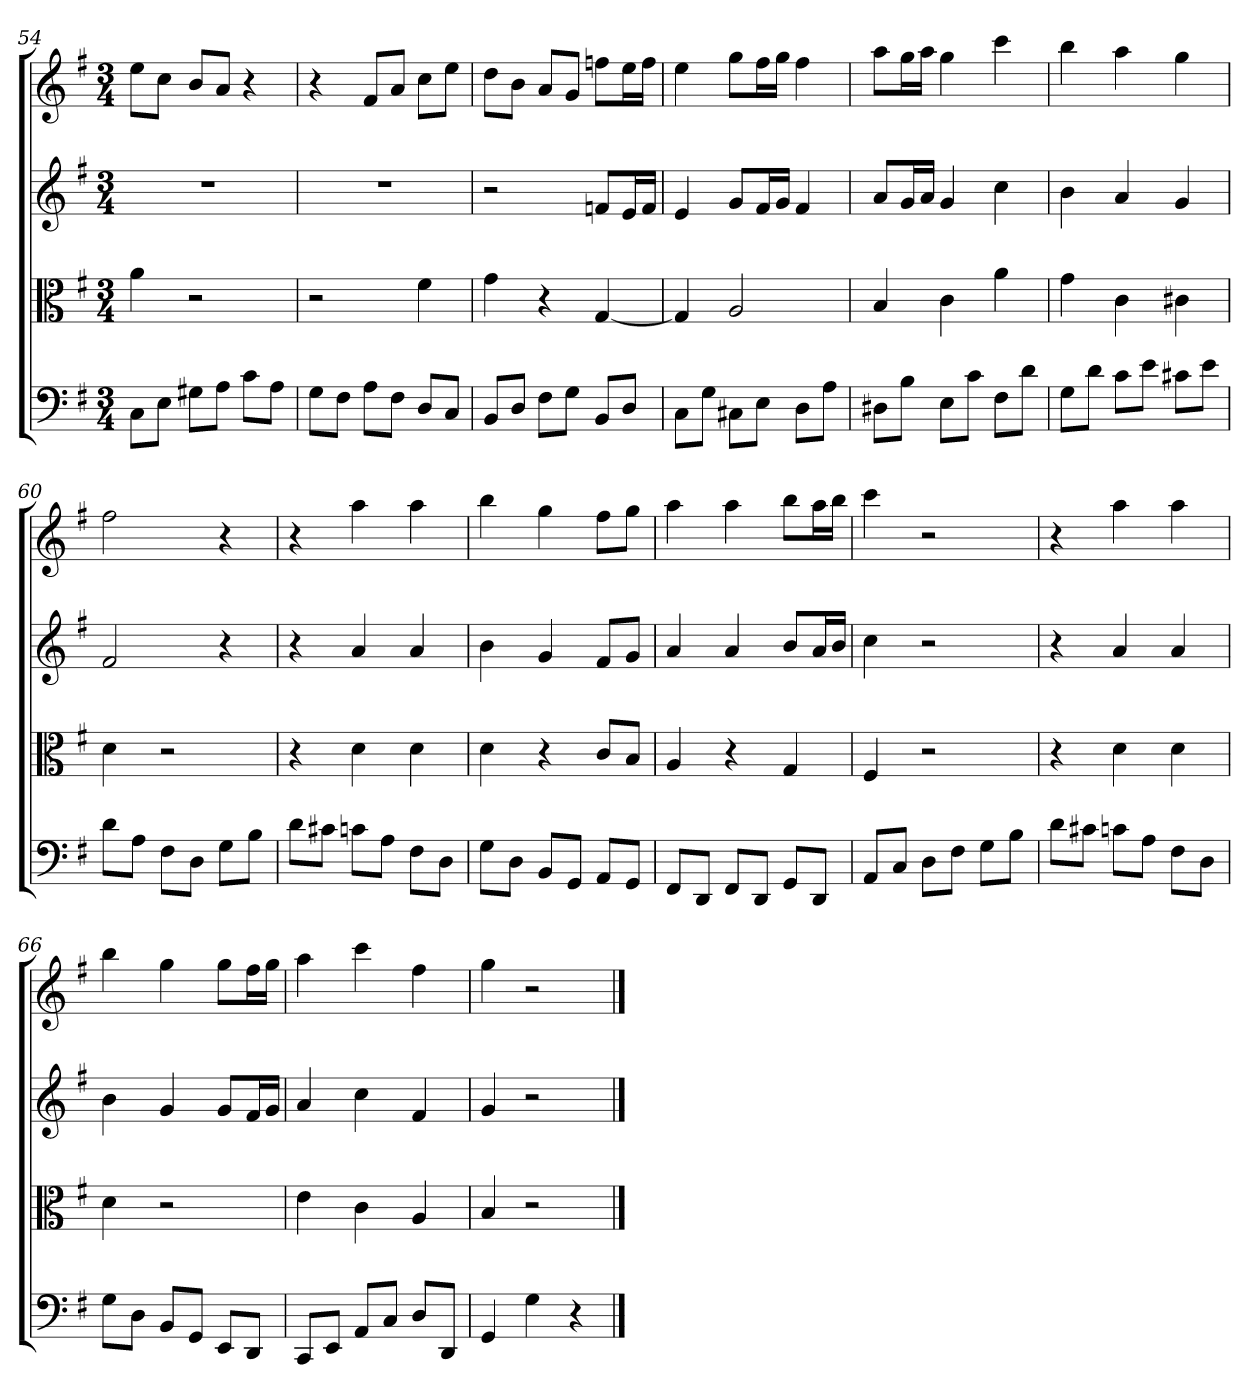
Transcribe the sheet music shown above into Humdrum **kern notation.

**kern	**kern	**kern	**kern
*part4	*part3	*part2	*part1
*staff4	*staff3	*staff2	*staff1
*clefF4	*clefC3	*	*
*k[f#]	*k[f#]	*k[f#]	*k[f#]
*G:	*G:	*G:	*G:
*M3/4	*M3/4	*M3/4	*M3/4
=54	=54	=54	=54
8C\L	4a	2.r	8eeL
8E\J	.	.	8ccJ
8G#X\L	2r	.	8bL
8A\J	.	.	8aJ
8c\L	.	.	4r
8A\J	.	.	.
=55	=55	=55	=55
8G\L	2r	2.r	4r
8F#\J	.	.	.
8A\L	.	.	8f#L
8F#\J	.	.	8aJ
8D/L	4f#	.	8ccL
8C/J	.	.	8eeJ
=56	=56	=56	=56
8BB/L	4g	2r	8ddL
8D/J	.	.	8bJ
8F#\L	4r	.	8aL
8G\J	.	.	8gJ
8BB/L	[4G	8fnL	8ffnL
8D/J	.	16eL	16eeL
.	.	16fJJ	16ffJJ
=57	=57	=57	=57
8C\L	4G]	4e	4ee
8G\J	.	.	.
8C#X\L	2A	8gL	8ggL
8E\J	.	16f#L	16ff#L
.	.	16gJJ	16ggJJ
8D\L	.	4f#	4ff#
8A\J	.	.	.
=58	=58	=58	=58
8D#X\L	4B	8aL	8aaL
8B\J	.	16gL	16ggL
.	.	16aJJ	16aaJJ
8E\L	4c	4g	4gg
8c\J	.	.	.
8F#\L	4a	4cc	4ccc
8d\J	.	.	.
=59	=59	=59	=59
8G\L	4g	4b	4bb
8d\J	.	.	.
8c\L	4c	4a	4aa
8e\J	.	.	.
8c#X\L	4c#X	4g	4gg
8e\J	.	.	.
=60	=60	=60	=60
8d\L	4d	2f#	2ff#
8A\J	.	.	.
8F#\L	2r	.	.
8D\J	.	.	.
8G\L	.	4r	4r
8B\J	.	.	.
=61	=61	=61	=61
8d\L	4r	4r	4r
8c#X\J	.	.	.
8cn\L	4d	4a	4aa
8A\J	.	.	.
8F#\L	4d	4a	4aa
8D\J	.	.	.
=62	=62	=62	=62
8G\L	4d	4b	4bb
8D\J	.	.	.
8BB/L	4r	4g	4gg
8GG/J	.	.	.
8AA/L	8c/L	8f#L	8ff#L
8GG/J	8B/J	8gJ	8ggJ
=63	=63	=63	=63
8FF#/L	4A	4a	4aa
8DD/J	.	.	.
8FF#/L	4r	4a	4aa
8DD/J	.	.	.
8GG/L	4G	8bL	8bbL
8DD/J	.	16aL	16aaL
.	.	16bJJ	16bbJJ
=64	=64	=64	=64
8AA/L	4F#	4cc	4ccc
8C/J	.	.	.
8D\L	2r	2r	2r
8F#\J	.	.	.
8G\L	.	.	.
8B\J	.	.	.
=65	=65	=65	=65
8d\L	4r	4r	4r
8c#X\J	.	.	.
8cn\L	4d	4a	4aa
8A\J	.	.	.
8F#\L	4d	4a	4aa
8D\J	.	.	.
=66	=66	=66	=66
8G\L	4d	4b	4bb
8D\J	.	.	.
8BB/L	2r	4g	4gg
8GG/J	.	.	.
8EE/L	.	8gL	8ggL
8DD/J	.	16f#L	16ff#L
.	.	16gJJ	16ggJJ
=67	=67	=67	=67
8CC/L	4e	4a	4aa
8EE/J	.	.	.
8AA/L	4c	4cc	4ccc
8C/J	.	.	.
8D/L	4A	4f#	4ff#
8DD/J	.	.	.
=68	=68	=68	=68
4GG	4B	4g	4gg
4G	2r	2r	2r
4r	.	.	.
==	==	==	==
*-	*-	*-	*-
